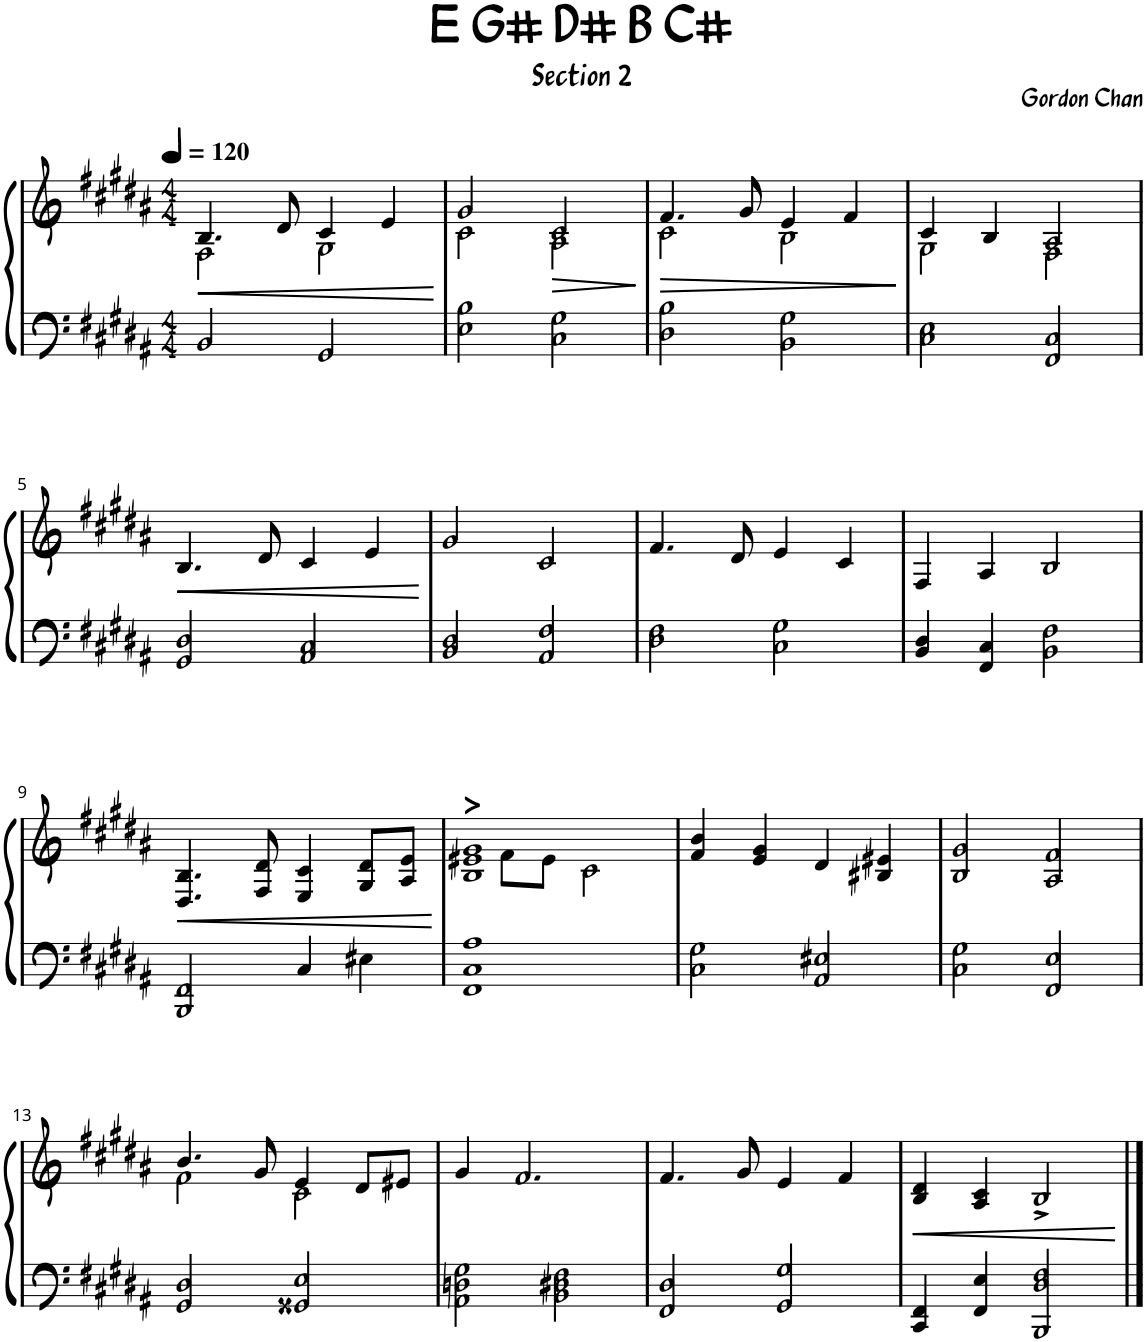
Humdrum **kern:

**kern	**kern	**dynam
*part1	*part1	*part1
*staff2	*staff1	*staff1/2
*I"Piano	*	*
*I'Pno.	*	*
*clefF4	*clefG2	*
*k[f#c#g#d#a#]	*k[f#c#g#d#a#]	*
*M4/4	*M4/4	*
*MM120	*MM120	*
=1	=1	=1
!	!	!LO:HP:b
*	*^	*
2BB/	4.B/	2F#\	<
.	8d#/	.	.
2GG#/	4c#/	2G#\	.
.	4e/	.	.
*	*v	*v	*
.	.	[
=2	=2	=2
*	*^	*
2E\ 2B\	2g#/	2c#\	.
!	!	!	!LO:HP:b
2C#\ 2G#\	2c#/	2A#\	>
*	*v	*v	*
.	.	]
=3	=3	=3
!	!	!LO:HP:b
*	*^	*
2D#\ 2B\	4.f#/	2c#\	>
.	8g#/	.	.
2BB\ 2G#\	4e/	2B\	.
.	4f#/	.	.
*	*v	*v	*
.	.	]
=4	=4	=4
*	*^	*
2C#\ 2E\	4c#/	2G#\	.
.	4B/	.	.
2FF#/ 2C#/	2A#/	2F#\	.
!!LO:LB:g=z
=5	=5	=5	=5
!	!	!	!LO:HP:b
*	*v	*v	*
2GG#/ 2D#/	4.B/	<
.	8d#/	.
2AA#/ 2C#/	4c#/	.
.	4e/	.
.	.	[
=6	=6	=6
2BB/ 2D#/	2g#/	.
2AA#/ 2F#/	2c#/	.
=7	=7	=7
2D#\ 2F#\	4.f#/	.
.	8d#/	.
2C#\ 2G#\	4e/	.
.	4c#/	.
=8	=8	=8
4BB/ 4D#/	4F#/	.
4FF#/ 4C#/	4A#/	.
2BB\ 2F#\	2B/	.
!!LO:LB:g=z
=9	=9	=9
!	!	!LO:HP:b
2BBB/ 2FF#/	4.D#/ 4.B/	<
.	8F#/ 8d#/	.
4C#/	4E/ 4c#/	.
4E#X\	8G#/ 8d#/L	.
.	8A#/ 8e/J	.
.	.	[
=10	=10	=10
*	*^	*
1FF# 1C# 1A#	1B> 1e#X> 1g#>	4ryy	.
.	.	8f#\L	.
.	.	8e#\J	.
.	.	2c#\	.
*	*v	*v	*
=11	=11	=11
2C#\ 2G#\	4f#/ 4b/	.
.	4e/ 4g#/	.
2AA#/ 2E#X/	4d#/	.
.	4B#X/ 4e#X/	.
=12	=12	=12
2C#\ 2G#\	2B/ 2g#/	.
2FF#/ 2E/	2A#/ 2f#/	.
!!LO:LB:g=z
=13	=13	=13
*	*^	*
2GG#/ 2D#/	4.b/	2f#\	.
.	8g#/	.	.
2GG##X/ 2E/	4e/	2c#\	.
.	8d#/L	.	.
.	8e#X/J	.	.
*	*v	*v	*
=14	=14	=14
2AA#\ 2Dn\ 2G#\	4g#/	.
.	2.f#/	.
2BB\ 2D#X\ 2F#\	.	.
=15	=15	=15
2FF#/ 2D#/	4.f#/	.
.	8g#/	.
2GG#/ 2G#/	4e/	.
.	4f#/	.
=16	=16	=16
!	!	!LO:HP:b
4CC#/ 4FF#/	4B/ 4d#/	<
4FF#/ 4E/	4A#/ 4c#/	.
2BBB/ 2D#/ 2F#/	2B^/	.
.	.	[
==	==	==
*-	*-	*-
